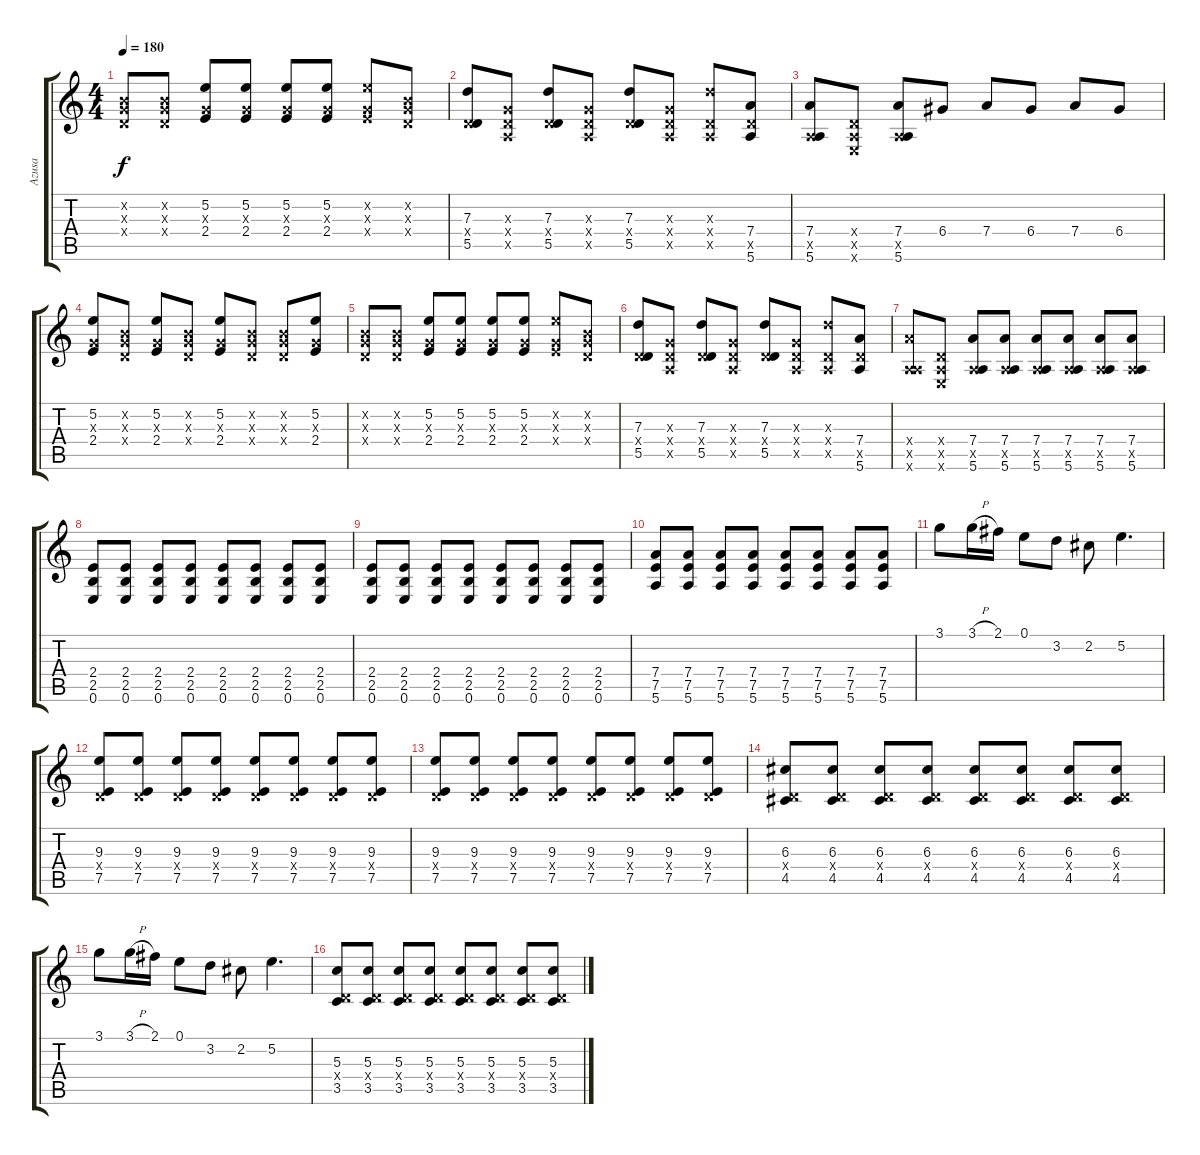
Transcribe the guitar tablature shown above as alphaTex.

\track ("Azusa" "Azusa") {instrument overdrivenguitar}
\staff {score tabs}
\tuning (E4 B3 G3 D3 A2 E2) {hide}
\ts (4 4)
\tempo 180
\clef g2
\ks c
(0.2{x} 0.3{x} 0.4{x}).8{dy f} (0.2{x} 0.3{x} 0.4{x}).8 (5.2 0.3{x} 2.4).8 (5.2 0.3{x} 2.4).8 (5.2 0.3{x} 2.4).8 (5.2 0.3{x} 2.4).8 (5.2{x} 0.3{x} 2.4{x}).8 (0.2{x} 0.3{x} 0.4{x}).8 |
(7.3 0.4{x} 5.5).8 (0.3{x} 0.4{x} 0.5{x}).8 (7.3 0.4{x} 5.5).8 (0.3{x} 0.4{x} 0.5{x}).8 (7.3 0.4{x} 5.5).8 (0.3{x} 0.4{x} 0.5{x}).8 (7.3{x} 0.4{x} 0.5{x}).8 (7.4 5.5{x} 5.6).8 |
(7.4 0.5{x} 5.6).8 (0.4{x} 0.5{x} 0.6{x}).8 (7.4 0.5{x} 5.6).8 6.4.8 7.4.8 6.4.8 7.4.8 6.4.8 |
(5.2 0.3{x} 2.4).8 (0.2{x} 0.3{x} 0.4{x}).8 (5.2 0.3{x} 2.4).8 (0.2{x} 0.3{x} 0.4{x}).8 (5.2 0.3{x} 2.4).8 (0.2{x} 0.3{x} 0.4{x}).8 (0.2{x} 0.3{x} 0.4{x}).8 (5.2 0.3{x} 2.4).8 |
(0.2{x} 0.3{x} 0.4{x}).8 (0.2{x} 0.3{x} 0.4{x}).8 (5.2 0.3{x} 2.4).8 (5.2 0.3{x} 2.4).8 (5.2 0.3{x} 2.4).8 (5.2 0.3{x} 2.4).8 (5.2{x} 0.3{x} 2.4{x}).8 (0.2{x} 0.3{x} 0.4{x}).8 |
(7.3 0.4{x} 5.5).8 (0.3{x} 0.4{x} 0.5{x}).8 (7.3 0.4{x} 5.5).8 (0.3{x} 0.4{x} 0.5{x}).8 (7.3 0.4{x} 5.5).8 (0.3{x} 0.4{x} 0.5{x}).8 (7.3{x} 0.4{x} 0.5{x}).8 (7.4 5.5{x} 5.6).8 |
(7.4{x} 0.5{x} 5.6{x}).8 (0.4{x} 0.5{x} 0.6{x}).8 (7.4 0.5{x} 5.6).8 (7.4 0.5{x} 5.6).8 (7.4 0.5{x} 5.6).8 (7.4 0.5{x} 5.6).8 (7.4 0.5{x} 5.6).8 (7.4 0.5{x} 5.6).8 |
(2.4 2.5 0.6).8 (2.4 2.5 0.6).8 (2.4 2.5 0.6).8 (2.4 2.5 0.6).8 (2.4 2.5 0.6).8 (2.4 2.5 0.6).8 (2.4 2.5 0.6).8 (2.4 2.5 0.6).8 |
(2.4 2.5 0.6).8 (2.4 2.5 0.6).8 (2.4 2.5 0.6).8 (2.4 2.5 0.6).8 (2.4 2.5 0.6).8 (2.4 2.5 0.6).8 (2.4 2.5 0.6).8 (2.4 2.5 0.6).8 |
(7.4 7.5 5.6).8 (7.4 7.5 5.6).8 (7.4 7.5 5.6).8 (7.4 7.5 5.6).8 (7.4 7.5 5.6).8 (7.4 7.5 5.6).8 (7.4 7.5 5.6).8 (7.4 7.5 5.6).8 |
3.1.8 3.1{h}.16 2.1.16 0.1.8 3.2.8 2.2.8 5.2.4{d} |
(9.3 0.4{x} 7.5).8 (9.3 0.4{x} 7.5).8 (9.3 0.4{x} 7.5).8 (9.3 0.4{x} 7.5).8 (9.3 0.4{x} 7.5).8 (9.3 0.4{x} 7.5).8 (9.3 0.4{x} 7.5).8 (9.3 0.4{x} 7.5).8 |
(9.3 0.4{x} 7.5).8 (9.3 0.4{x} 7.5).8 (9.3 0.4{x} 7.5).8 (9.3 0.4{x} 7.5).8 (9.3 0.4{x} 7.5).8 (9.3 0.4{x} 7.5).8 (9.3 0.4{x} 7.5).8 (9.3 0.4{x} 7.5).8 |
(6.3 0.4{x} 4.5).8 (6.3 0.4{x} 4.5).8 (6.3 0.4{x} 4.5).8 (6.3 0.4{x} 4.5).8 (6.3 0.4{x} 4.5).8 (6.3 0.4{x} 4.5).8 (6.3 0.4{x} 4.5).8 (6.3 0.4{x} 4.5).8 |
3.1.8 3.1{h}.16 2.1.16 0.1.8 3.2.8 2.2.8 5.2.4{d} |
(5.3 0.4{x} 3.5).8 (5.3 0.4{x} 3.5).8 (5.3 0.4{x} 3.5).8 (5.3 0.4{x} 3.5).8 (5.3 0.4{x} 3.5).8 (5.3 0.4{x} 3.5).8 (5.3 0.4{x} 3.5).8 (5.3 0.4{x} 3.5).8
